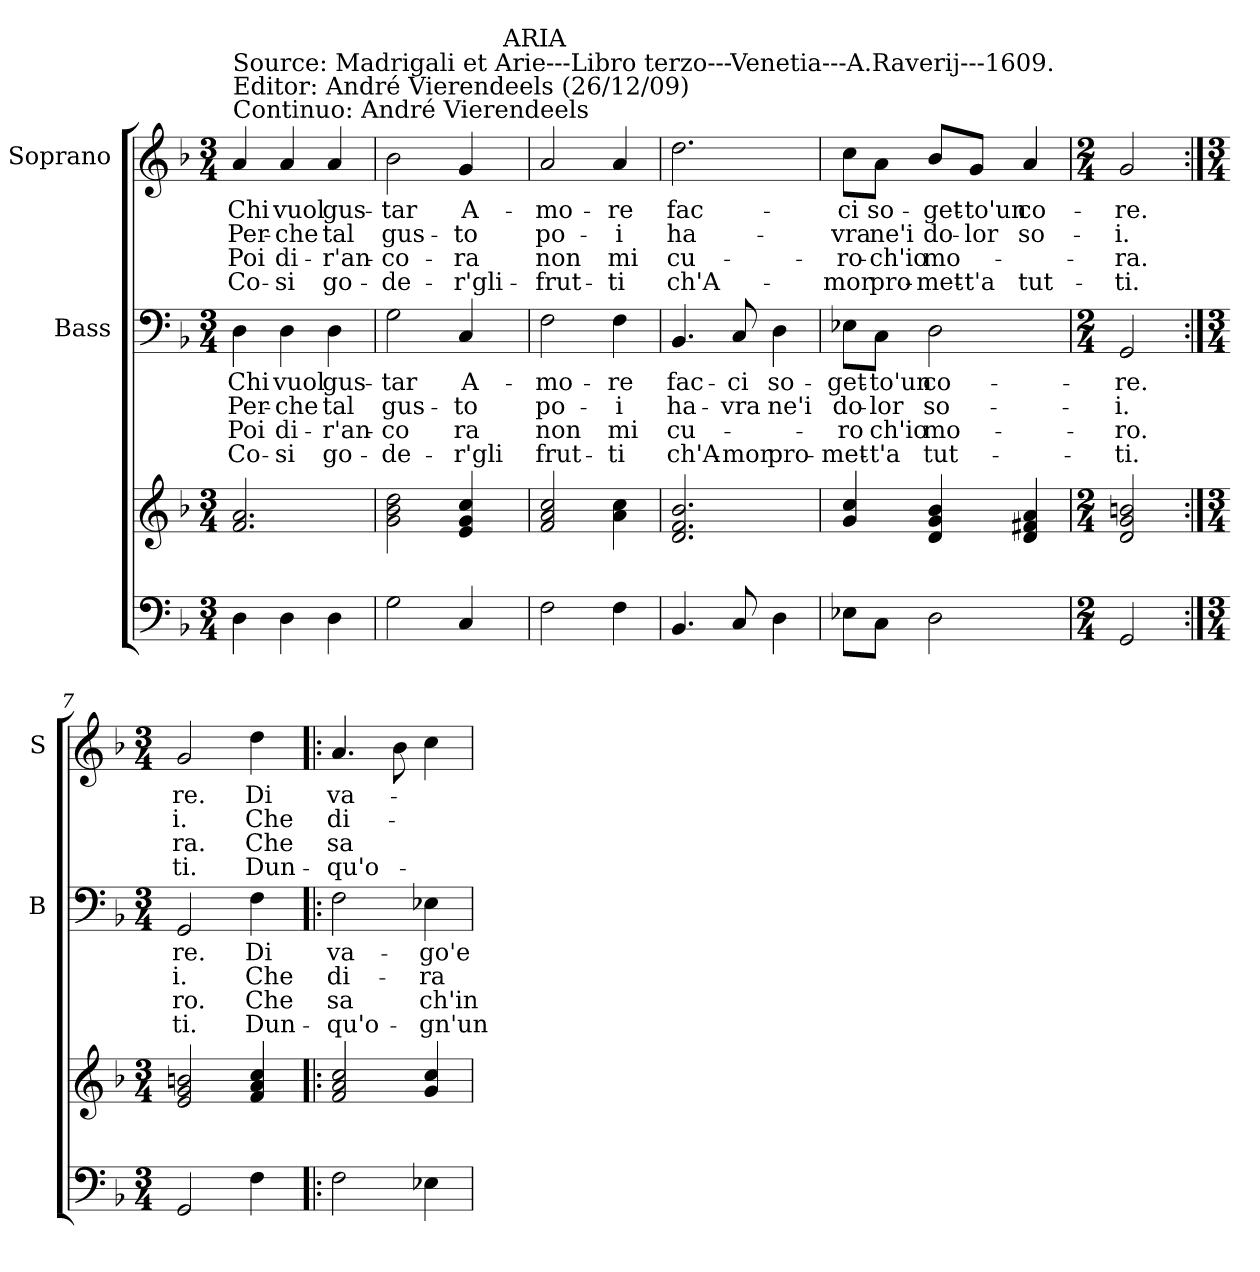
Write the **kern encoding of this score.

**kern	**kern	**kern	**text	**text	**text	**text	**kern	**text	**text	**text	**text
*part3	*part3	*part2	*part2	*part2	*part2	*part2	*part1	*part1	*part1	*part1	*part1
*staff4	*staff3	*staff2	*staff2	*staff2	*staff2	*staff2	*staff1	*staff1	*staff1	*staff1	*staff1
*	*	*I"Bass	*	*	*	*	*I"Soprano	*	*	*	*
*	*	*I'B	*	*	*	*	*I'S	*	*	*	*
*clefF4	*clefG2	*clefF4	*	*	*	*	*clefG2	*	*	*	*
*k[b-]	*k[b-]	*k[b-]	*	*	*	*	*k[b-]	*	*	*	*
*F:	*F:	*F:	*	*	*	*	*F:	*	*	*	*
*M3/4	*M3/4	*M3/4	*	*	*	*	*M3/4	*	*	*	*
=1	=1	=1	=1	=1	=1	=1	=1	=1	=1	=1	=1
!	!	!	!	!	!	!	!LO:TX:a:t=Source&colon; Madrigali et Arie---Libro terzo---Venetia---A.Raverij---1609.\nEditor&colon; André Vierendeels (26/12/09)\nContinuo&colon; André Vierendeels	!	!	!	!
4D\	2.f/ 2.a/	4D\	Chi	Per-	Poi	Co-	4a/	Chi	Per-	Poi	Co-
4D\	.	4D\	vuol	-che	di-	-si	4a/	vuol	-che	di-	-si
4D\	.	4D\	gus-	tal	-r'an-	go-	4a/	gus-	tal	-r'an-	go-
=2	=2	=2	=2	=2	=2	=2	=2	=2	=2	=2	=2
*	*	*	*	*	*	*	*^	*	*	*	*
2G\	2g\ 2b-\ 2dd\	2G\	-tar	gus-	-co	-de-	2b-\	2ryy	-tar	gus-	-co-	-de-
4C/	4e/ 4g/ 4cc/	4C/	A-	-to	ra	-r'gli	4g/	8ryy	A-	-to	-ra	-r'gli-
.	.	.	.	.	.	.	.	32ryy	.	.	.	.
!	!	!	!	!	!	!	!	!LO:TX:a:t=ARIA	!	!	!	!
.	.	.	.	.	.	.	.	16.ryy	.	.	.	.
*	*	*	*	*	*	*	*v	*v	*	*	*	*
=3	=3	=3	=3	=3	=3	=3	=3	=3	=3	=3	=3
2F\	2f/ 2a/ 2cc/	2F\	-mo-	po-	non	frut-	2a/	-mo-	po-	non	-frut-
4F\	4a\ 4cc\	4F\	-re	-i	mi	-ti	4a/	-re	-i	mi	-ti
=4	=4	=4	=4	=4	=4	=4	=4	=4	=4	=4	=4
4.BB-/	2.d/ 2.f/ 2.b-/	4.BB-/	fac-	ha-	cu-	ch'A-	2.dd\	fac-	ha-	cu-	ch'A-
8C/	.	8C/	-ci	-vra	.	-mor	.	.	.	.	.
4D\	.	4D\	so-	ne'i	.	pro-	.	.	.	.	.
=5	=5	=5	=5	=5	=5	=5	=5	=5	=5	=5	=5
8E-X\L	4g/ 4cc/	8E-X\L	-get-	do-	-ro	-met-	8cc\L	-ci	-vra	-ro-	-mor
8C\J	.	8C\J	-to'un	-lor	ch'io	-t'a	8a\J	so-	ne'i	-ch'io	pro-
2D\	4d/ 4g/ 4b-/	2D\	co-	so-	mo-	tut-	8b-/L	-get-	do-	mo-	-met-
.	.	.	.	.	.	.	8g/J	-to'un	-lor	.	-t'a
.	4d/ 4f#X/ 4a/	.	.	.	.	.	4a/	co-	so-	.	tut-
!!LO:LB:g=z
=6	=6	=6	=6	=6	=6	=6	=6	=6	=6	=6	=6
*M2/4	*M2/4	*M2/4	*	*	*	*	*M2/4	*	*	*	*
2GG/	2d/ 2g/ 2bn/	2GG/	-re.	-i.	-ro.	-ti.	2g/	-re.	-i.	-ra.	-ti.
=7:|!	=7:|!	=7:|!	=7:|!	=7:|!	=7:|!	=7:|!	=7:|!	=7:|!	=7:|!	=7:|!	=7:|!
*M3/4	*M3/4	*M3/4	*	*	*	*	*M3/4	*	*	*	*
2GG/	2e/ 2g/ 2bn/	2GG/	re.	i.	ro.	ti.	2g/	re.	i.	ra.	ti.
4F\	4f/ 4a/ 4cc/	4F\	Di	Che	Che	Dun-	4dd\	Di	Che	Che	Dun-
=8!|:	=8!|:	=8!|:	=8!|:	=8!|:	=8!|:	=8!|:	=8!|:	=8!|:	=8!|:	=8!|:	=8!|:
2F\	2f/ 2a/ 2cc/	2F\	va-	di-	sa	-qu'o-	4.a/	va-	di-	sa	-qu'o-
.	.	.	.	.	.	.	8b-\	.	.	.	.
4E-X\	4g/ 4cc/	4E-X\	-go'e	-ra	ch'in	-gn'un	4cc\	.	.	.	.
=	=	=	=	=	=	=	=	=	=	=	=
*-	*-	*-	*-	*-	*-	*-	*-	*-	*-	*-	*-
